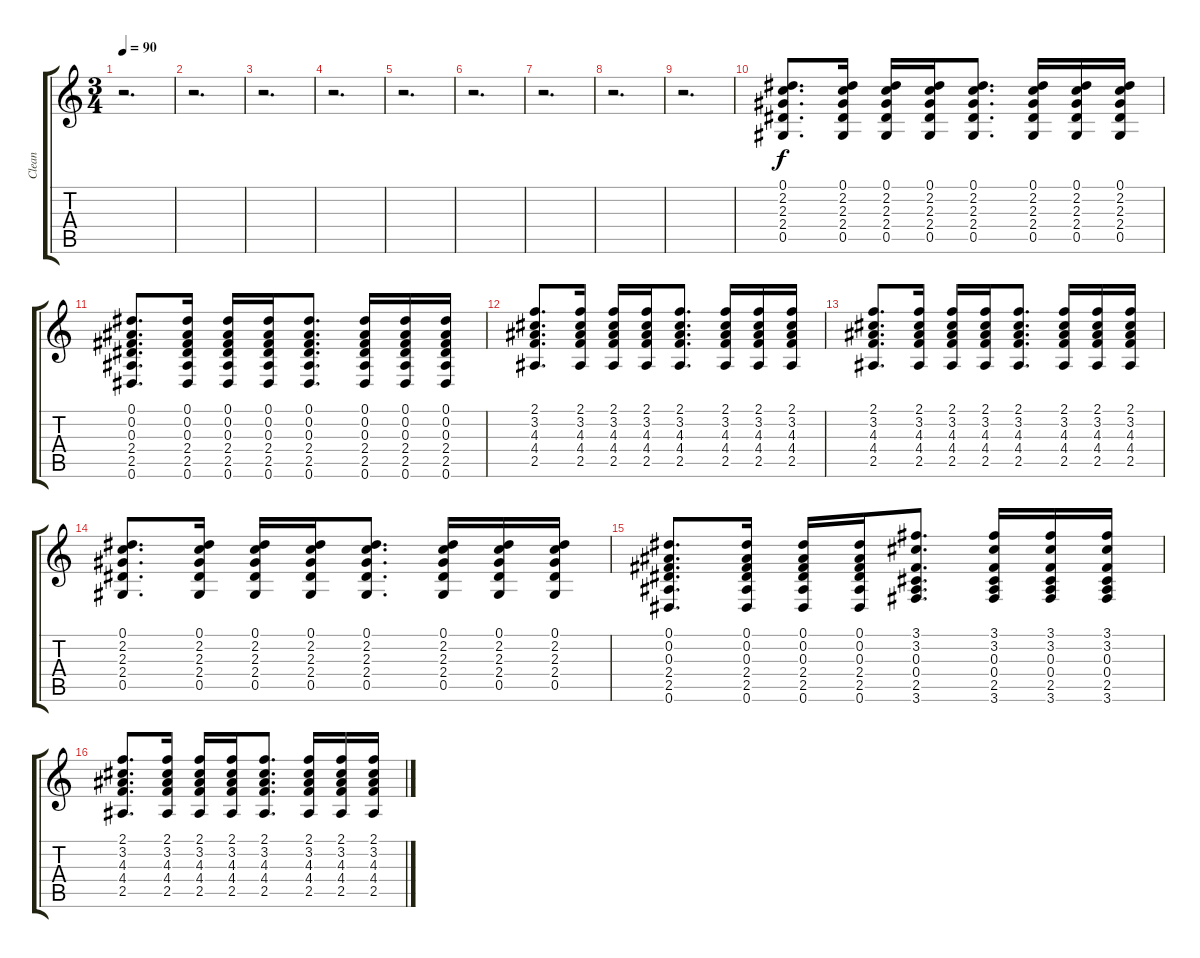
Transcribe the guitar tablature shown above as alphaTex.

\track ("Clean" "Clean") {instrument acousticguitarsteel}
\staff {score tabs}
\tuning (Eb4 Bb3 Gb3 Db3 Ab2 Eb2) {hide}
\ts (3 4)
\tempo 90
\clef g2
\ks c
r.2{d dy f} |
r.2{d} |
r.2{d} |
r.2{d} |
r.2{d} |
r.2{d} |
r.2{d} |
r.2{d} |
r.2{d} |
(0.1 2.2 2.3 2.4 0.5).8{d} (0.1 2.2 2.3 2.4 0.5).16 (0.1 2.2 2.3 2.4 0.5).16 (0.1 2.2 2.3 2.4 0.5).16 (0.1 2.2 2.3 2.4 0.5).8{d} (0.1 2.2 2.3 2.4 0.5).16 (0.1 2.2 2.3 2.4 0.5).16 (0.1 2.2 2.3 2.4 0.5).16 |
(0.1 0.2 0.3 2.4 2.5 0.6).8{d} (0.1 0.2 0.3 2.4 2.5 0.6).16 (0.1 0.2 0.3 2.4 2.5 0.6).16 (0.1 0.2 0.3 2.4 2.5 0.6).16 (0.1 0.2 0.3 2.4 2.5 0.6).8{d} (0.1 0.2 0.3 2.4 2.5 0.6).16 (0.1 0.2 0.3 2.4 2.5 0.6).16 (0.1 0.2 0.3 2.4 2.5 0.6).16 |
(2.1 3.2 4.3 4.4 2.5).8{d} (2.1 3.2 4.3 4.4 2.5).16 (2.1 3.2 4.3 4.4 2.5).16 (2.1 3.2 4.3 4.4 2.5).16 (2.1 3.2 4.3 4.4 2.5).8{d} (2.1 3.2 4.3 4.4 2.5).16 (2.1 3.2 4.3 4.4 2.5).16 (2.1 3.2 4.3 4.4 2.5).16 |
(2.1 3.2 4.3 4.4 2.5).8{d} (2.1 3.2 4.3 4.4 2.5).16 (2.1 3.2 4.3 4.4 2.5).16 (2.1 3.2 4.3 4.4 2.5).16 (2.1 3.2 4.3 4.4 2.5).8{d} (2.1 3.2 4.3 4.4 2.5).16 (2.1 3.2 4.3 4.4 2.5).16 (2.1 3.2 4.3 4.4 2.5).16 |
(0.1 2.2 2.3 2.4 0.5).8{d} (0.1 2.2 2.3 2.4 0.5).16 (0.1 2.2 2.3 2.4 0.5).16 (0.1 2.2 2.3 2.4 0.5).16 (0.1 2.2 2.3 2.4 0.5).8{d} (0.1 2.2 2.3 2.4 0.5).16 (0.1 2.2 2.3 2.4 0.5).16 (0.1 2.2 2.3 2.4 0.5).16 |
(0.1 0.2 0.3 2.4 2.5 0.6).8{d} (0.1 0.2 0.3 2.4 2.5 0.6).16 (0.1 0.2 0.3 2.4 2.5 0.6).16 (0.1 0.2 0.3 2.4 2.5 0.6).16 (3.1 3.2 0.3 0.4 2.5 3.6).8{d} (3.1 3.2 0.3 0.4 2.5 3.6).16 (3.1 3.2 0.3 0.4 2.5 3.6).16 (3.1 3.2 0.3 0.4 2.5 3.6).16 |
(2.1 3.2 4.3 4.4 2.5).8{d} (2.1 3.2 4.3 4.4 2.5).16 (2.1 3.2 4.3 4.4 2.5).16 (2.1 3.2 4.3 4.4 2.5).16 (2.1 3.2 4.3 4.4 2.5).8{d} (2.1 3.2 4.3 4.4 2.5).16 (2.1 3.2 4.3 4.4 2.5).16 (2.1 3.2 4.3 4.4 2.5).16
